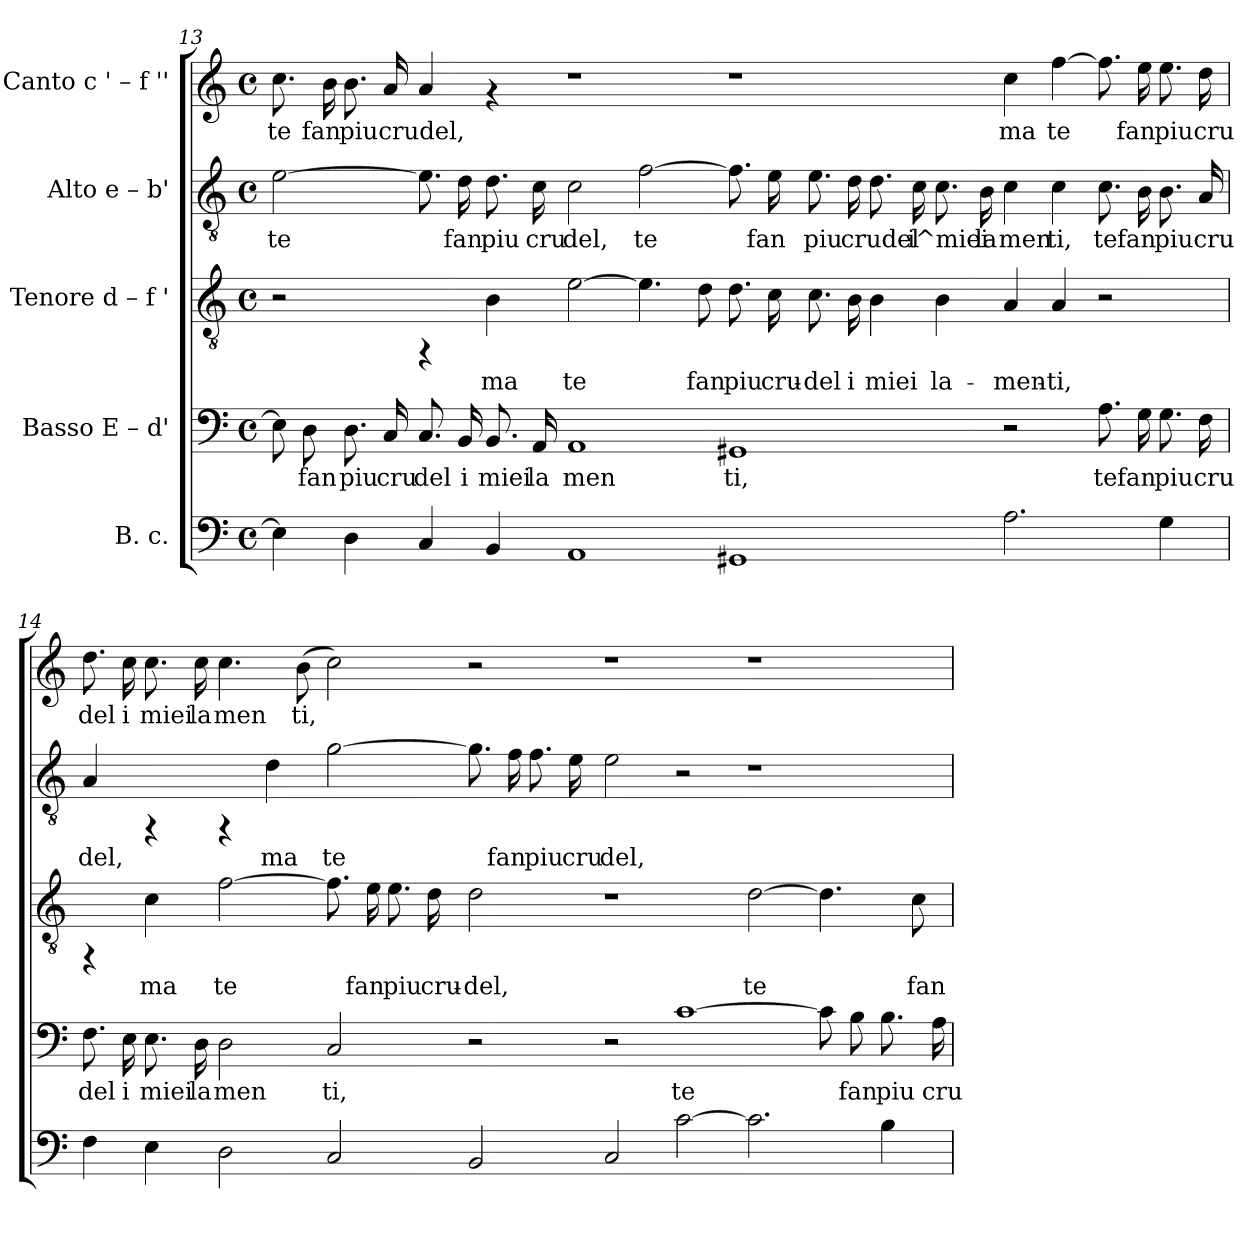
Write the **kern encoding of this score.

**kern	**kern	**text	**kern	**text	**kern	**text	**kern	**text
*part5	*part4	*part4	*part3	*part3	*part2	*part2	*part1	*part1
*staff5	*staff4	*staff4	*staff3	*staff3	*staff2	*staff2	*staff1	*staff1
*I"B. c.	*I"Basso  E – d'	*	*I"Tenore  d – f '	*	*I"Alto  e – b'	*	*I"Canto  c ' – f ''	*
!!LO:PB:g=z
*clefF4	*clefF4	*	*clefGv2	*	*clefGv2	*	*clefG2	*
*k[]	*k[]	*	*k[]	*	*k[]	*	*k[]	*
*C:	*C:	*	*C:	*	*C:	*	*C:	*
*M4/4	*M4/4	*	*M4/4	*	*M4/4	*	*M4/4	*
*met(c)	*met(c)	*	*met(c)	*	*met(c)	*	*met(c)	*
=13	=13	=13	=13	=13	=13	=13	=13	=13
!	!	!LO:LY:b:cj	!	!	!	!LO:LY:b:rj	!	!LO:LY:b:rj
4E#\]	8E\]	.	2r	.	[>2e\	te	8.cc\	te
!	!	!LO:LY:b:cj	!	!	!	!	!	!
.	8D\	fan	.	.	.	.	.	.
!	!	!	!	!	!	!	!	!LO:LY:b:rj
.	.	.	.	.	.	.	16b\	fan
!	!	!LO:LY:b:cj	!	!	!	!	!	!LO:LY:b:rj
4D\	8.D\	piu	.	.	.	.	8.b\	piu
!	!	!LO:LY:b:cj	!	!	!	!	!	!LO:LY:b:rj
.	16C/	cru	.	.	.	.	16a/	crudel,
!	!	!LO:LY:b:cj	!	!	!	!LO:LY:b:rj	!	!LO:LY:b:rj
4C/	8.C/	del	4rFF	.	8.e\]	.	4a/	.
!	!	!LO:LY:b:cj	!	!	!	!LO:LY:b:rj	!	!
.	16BB/	i	.	.	16d\	fan	.	.
!	!	!LO:LY:b:cj	!	!LO:LY:b:cj	!	!LO:LY:b:rj	!	!
4BB/	8.BB/	miei	4B\	ma	8.d\	piu	4rf	.
!	!	!LO:LY:b:cj	!	!	!	!LO:LY:b:rj	!	!
.	16AA/	la	.	.	16c\	cru	.	.
!	!	!LO:LY:b:cj	!	!LO:LY:b:cj	!	!LO:LY:b:rj	!	!
1AA	1AA	men	[>2e\	te	2c\	del,	1r	.
!	!	!	!	!LO:LY:b:cj	!	!LO:LY:b:rj	!	!
.	.	.	4.e\]	.	[>2f\	te	.	.
!	!	!	!	!LO:LY:b:cj	!	!	!	!
.	.	.	8d\	fan	.	.	.	.
!	!	!LO:LY:b:cj	!	!LO:LY:b:cj	!	!LO:LY:b:rj	!	!
1GG#X	1GG#X	ti,	8.d\	piu	8.f\]	.	1r	.
!	!	!	!	!LO:LY:b:cj	!	!LO:LY:b:rj	!	!
.	.	.	16c\	cru-	16e\	fan	.	.
!	!	!	!	!LO:LY:b:cj	!	!LO:LY:b:rj	!	!
.	.	.	8.c\	-del	8.e\	piu	.	.
!	!	!	!	!LO:LY:b:cj	!	!LO:LY:b:rj	!	!
.	.	.	16B\	i	16d\	crudel	.	.
!	!	!	!	!LO:LY:b:cj	!	!LO:LY:b:rj	!	!
.	.	.	4B\	miei	8.d\	.	.	.
!	!	!	!	!	!	!LO:LY:b:rj	!	!
.	.	.	.	.	16c\	i^miei	.	.
!	!	!	!	!LO:LY:b:cj	!	!LO:LY:b:rj	!	!
.	.	.	4B\	la-	8.c\	.	.	.
!	!	!	!	!	!	!LO:LY:b:rj	!	!
.	.	.	.	.	16B\	la	.	.
!	!	!	!	!LO:LY:b:cj	!	!LO:LY:b:rj	!	!LO:LY:b:rj
2.A\	2r	.	4A/	-men-	4c\	men	4cc\	ma
!	!	!	!	!LO:LY:b:cj	!	!LO:LY:b:rj	!	!LO:LY:b:rj
.	.	.	4A/	-ti,	4c\	ti,	[>4ff\	te
!	!	!LO:LY:b:cj	!	!	!	!LO:LY:b:rj	!	!LO:LY:b:rj
.	8.A\	te	2r	.	8.c\	te	8.ff\]	.
!	!	!LO:LY:b:cj	!	!	!	!LO:LY:b:rj	!	!LO:LY:b:rj
.	16G\	fan	.	.	16B\	fan	16ee\	fan
!	!	!LO:LY:b:cj	!	!	!	!LO:LY:b:rj	!	!LO:LY:b:rj
4G\	8.G\	piu	.	.	8.B\	piu	8.ee\	piu
!	!	!LO:LY:b:cj	!	!	!	!LO:LY:b:rj	!	!LO:LY:b:rj
.	16F\	cru	.	.	16A/	cru	16dd\	cru
!!LO:LB:g=z
=14	=14	=14	=14	=14	=14	=14	=14	=14
!	!	!LO:LY:b:cj	!	!	!	!LO:LY:b:rj	!	!LO:LY:b:rj
4F\	8.F\	del	4rFF	.	4A/	del,	8.dd\	del
!	!	!LO:LY:b:cj	!	!	!	!	!	!LO:LY:b:rj
.	16E\	i	.	.	.	.	16cc\	i
!	!	!LO:LY:b:cj	!	!LO:LY:b:cj	!	!	!	!LO:LY:b:rj
4E\	8.E\	miei	4c\	ma	4rFF	.	8.cc\	miei
!	!	!LO:LY:b:cj	!	!	!	!	!	!LO:LY:b:rj
.	16D\	la	.	.	.	.	16cc\	la
!	!	!LO:LY:b:cj	!	!LO:LY:b:cj	!	!	!	!LO:LY:b:rj
2D\	2D\	men	[>2f\	te	4rFF	.	4.cc\	men
!	!	!	!	!	!	!LO:LY:b:rj	!	!
.	.	.	.	.	4d\	ma	.	.
!	!	!	!	!	!	!	!	!LO:LY:b:rj
.	.	.	.	.	.	.	(>8b\	ti,
!	!	!LO:LY:b:cj	!	!LO:LY:b:cj	!	!LO:LY:b:rj	!	!LO:LY:b:rj
2C/	2C/	ti,	8.f\]	.	[>2g\	te	2cc\)	.
!	!	!	!	!LO:LY:b:cj	!	!	!	!
.	.	.	16e\	fan	.	.	.	.
!	!	!	!	!LO:LY:b:cj	!	!	!	!
.	.	.	8.e\	piu	.	.	.	.
!	!	!	!	!LO:LY:b:cj	!	!	!	!
.	.	.	16d\	cru-	.	.	.	.
!	!	!	!	!LO:LY:b:cj	!	!LO:LY:b:rj	!	!
2BB/	2r	.	2d\	-del,	8.g\]	.	2r	.
!	!	!	!	!	!	!LO:LY:b:rj	!	!
.	.	.	.	.	16f\	fan	.	.
!	!	!	!	!	!	!LO:LY:b:rj	!	!
.	.	.	.	.	8.f\	piu	.	.
!	!	!	!	!	!	!LO:LY:b:rj	!	!
.	.	.	.	.	16e\	cru	.	.
!	!	!	!	!	!	!LO:LY:b:rj	!	!
2C/	2r	.	1r	.	2e\	del,	1r	.
!	!	!LO:LY:b:cj	!	!	!	!	!	!
[>2c\	[>1c	te	.	.	2r	.	.	.
!	!	!	!	!LO:LY:b:cj	!	!	!	!
2.c\]	.	.	[>2d\	te	1r	.	1r	.
!	!	!LO:LY:b:cj	!	!LO:LY:b:cj	!	!	!	!
.	8c\]	.	4.d\]	.	.	.	.	.
!	!	!LO:LY:b:cj	!	!	!	!	!	!
.	8B\	fan	.	.	.	.	.	.
!	!	!LO:LY:b:cj	!	!	!	!	!	!
4B\	8.B\	piu	.	.	.	.	.	.
!	!	!	!	!LO:LY:b:cj	!	!	!	!
.	.	.	8c\	fan	.	.	.	.
!	!	!LO:LY:b:cj	!	!	!	!	!	!
.	16A\	cru	.	.	.	.	.	.
=	=	=	=	=	=	=	=	=
*-	*-	*-	*-	*-	*-	*-	*-	*-
